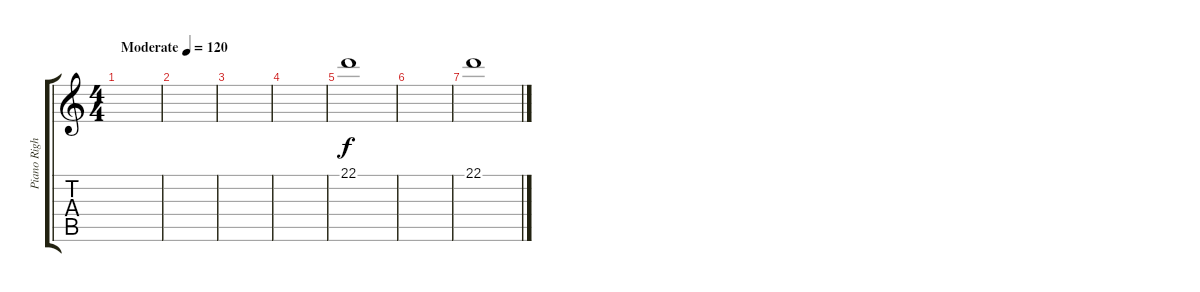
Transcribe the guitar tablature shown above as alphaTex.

\track ("Piano Right Hand" "Piano Righ") {instrument acousticgrandpiano}
\staff {score tabs}
\tuning (E4 B3 G3 D3 A2 E2) {hide}
\ts (4 4)
\tempo (120 "Moderate")
\clef g2
\ks c
|
|
|
|
22.1.1 |
|
22.1.1
